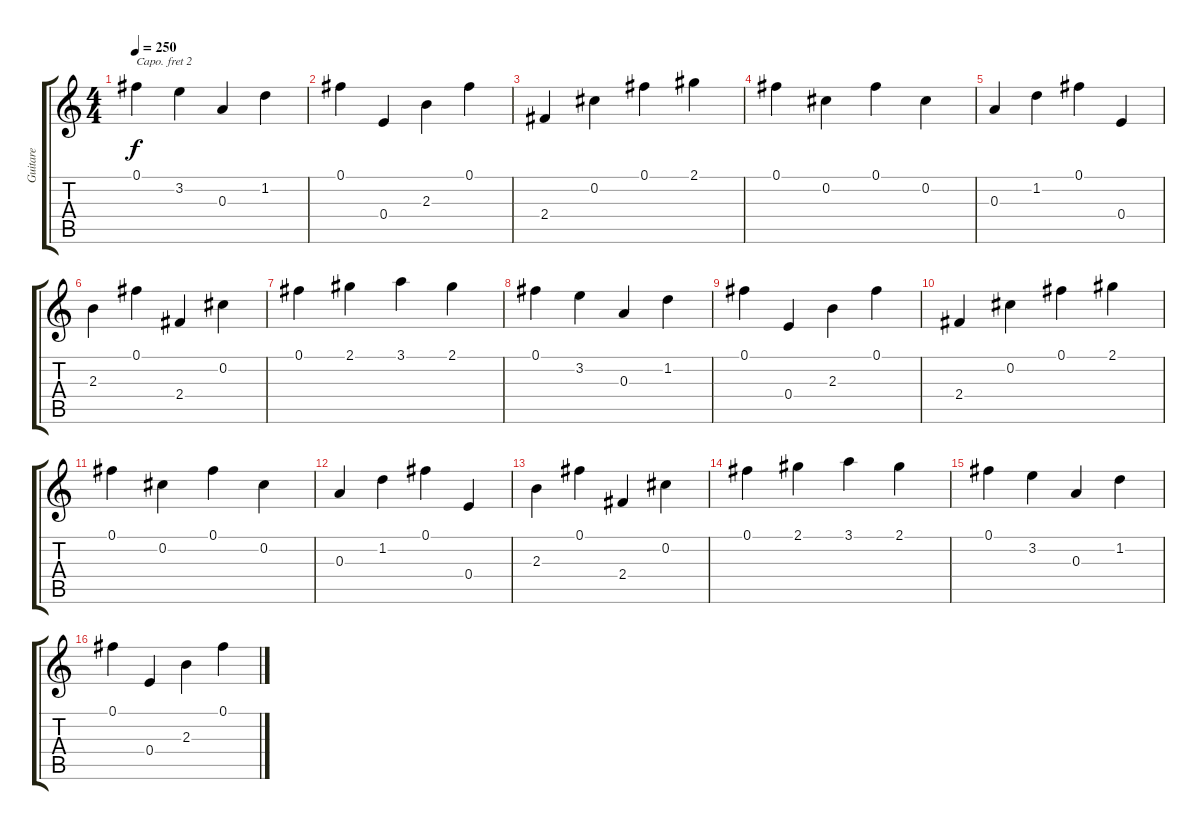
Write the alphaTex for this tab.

\track ("Guitare" "Guitare") {instrument acousticguitarnylon}
\staff {score tabs}
\capo 2
\tuning (E4 B3 G3 D3 A2 E2) {hide}
\ts (4 4)
\tempo 250
\clef g2
\ks c
0.1.4{dy f} 3.2.4 0.3.4 1.2.4 |
0.1.4 0.4.4 2.3.4 0.1.4 |
2.4.4 0.2.4 0.1.4 2.1.4 |
0.1.4 0.2.4 0.1.4 0.2.4 |
0.3.4 1.2.4 0.1.4 0.4.4 |
2.3.4 0.1.4 2.4.4 0.2.4 |
0.1.4 2.1.4 3.1.4 2.1.4 |
0.1.4 3.2.4 0.3.4 1.2.4 |
0.1.4 0.4.4 2.3.4 0.1.4 |
2.4.4 0.2.4 0.1.4 2.1.4 |
0.1.4 0.2.4 0.1.4 0.2.4 |
0.3.4 1.2.4 0.1.4 0.4.4 |
2.3.4 0.1.4 2.4.4 0.2.4 |
0.1.4 2.1.4 3.1.4 2.1.4 |
0.1.4 3.2.4 0.3.4 1.2.4 |
0.1.4 0.4.4 2.3.4 0.1.4
